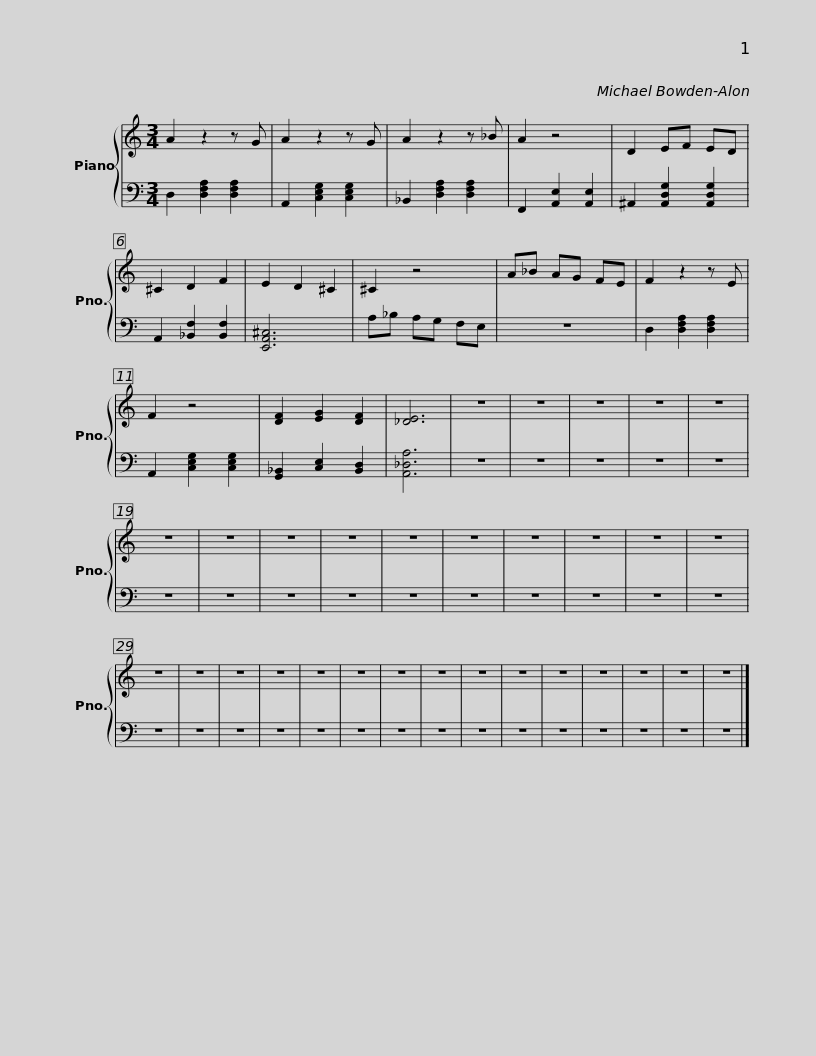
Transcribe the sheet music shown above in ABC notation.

X:1
%%score { 1 | 2 }
L:1/8
M:3/4
I:linebreak $
K:C
V:1 treble
V:2 bass
V:1
 A2 z2 z G | A2 z2 z G | A2 z2 z _B | A2 z4 | D2 EF ED | %5
 ^C2 D2 F2 | E2 D2 ^C2 | ^C2 z4 | A_B AG FE |$ F2 z2 z E | %10
 F2 z4 | [DF]2 [EG]2 [DF]2 | [_DE]6 | z6 | z6 | %15
 z6 | z6 | z6 | z6 | z6 | %20
 z6 | z6 | z6 | z6 | z6 | %25
 z6 |$ z6 | z6 | z6 | z6 | %30
 z6 | z6 | z6 | z6 | z6 | %35
 z6 | z6 | z6 | z6 | z6 | %40
 z6 | z6 | z6 |] %43
V:2
 D,2 [D,F,A,]2 [D,F,A,]2 | A,,2 [C,E,G,]2 [C,E,G,]2 | _B,,2 [D,F,A,]2 [D,F,A,]2 | F,,2 [A,,E,]2 [A,,E,]2 | ^A,,2 [A,,D,G,]2 [A,,D,G,]2 | %5
 A,,2 [_B,,F,]2 [B,,F,]2 | [E,,A,,^C,]6 | A,_B, A,G, F,E, | z6 |$ D,2 [D,F,A,]2 [D,F,A,]2 | %10
 A,,2 [C,E,G,]2 [C,E,G,]2 | [G,,_B,,]2 [C,E,]2 [B,,D,]2 | [A,,_D,A,]6 | z6 | z6 | %15
 z6 | z6 | z6 | z6 | z6 | %20
 z6 | z6 | z6 | z6 | z6 | %25
 z6 |$ z6 | z6 | z6 | z6 | %30
 z6 | z6 | z6 | z6 | z6 | %35
 z6 | z6 | z6 | z6 | z6 | %40
 z6 | z6 | z6 |] %43
